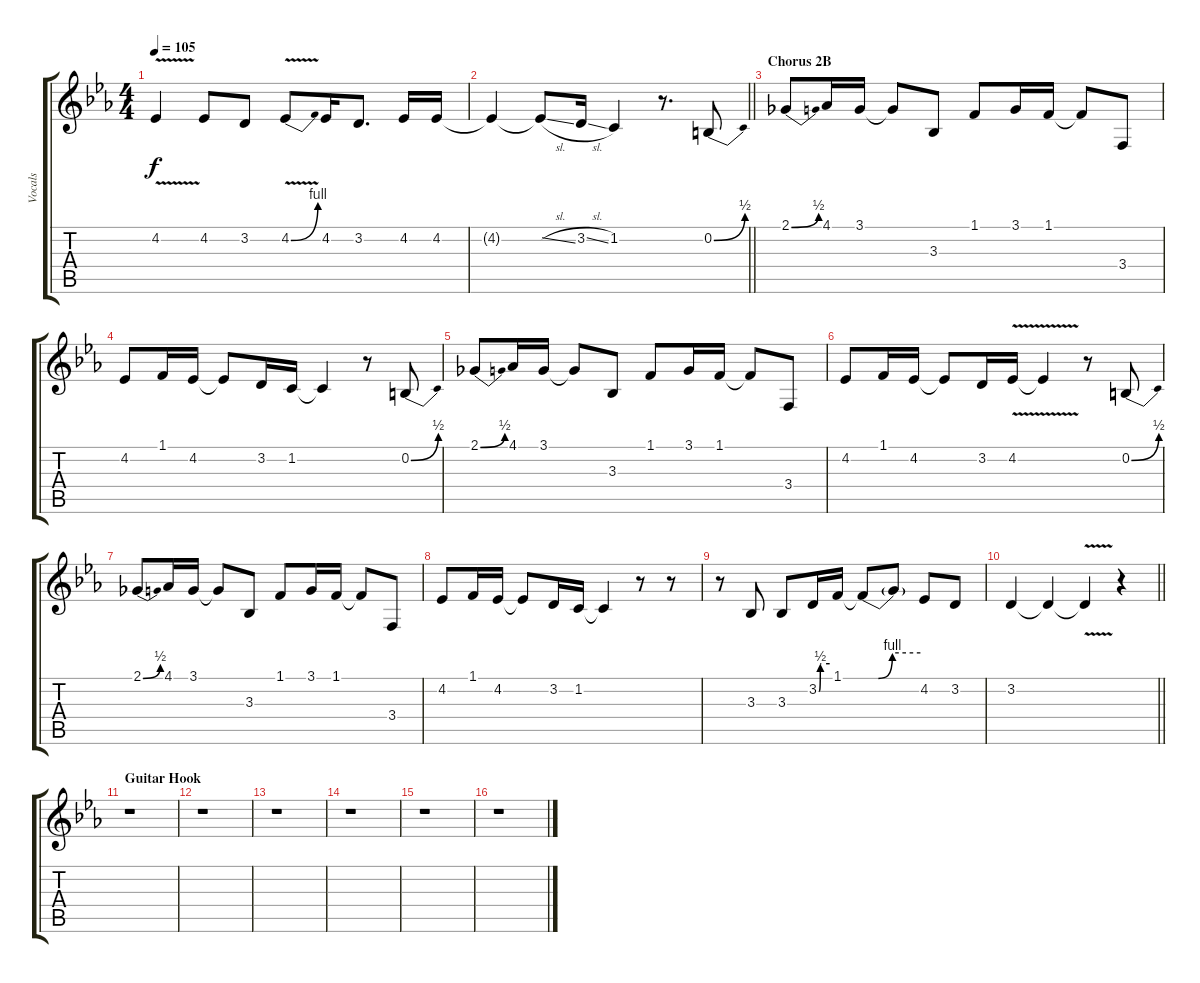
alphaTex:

\track ("Vocals" "Vocals") {instrument oboe}
\staff {score tabs}
\tuning (E4 B3 G3 D3 A2 E2) {hide}
\ts (4 4)
\tempo 105
\clef g2
\ks eb
4.2{v}.4{dy f} 4.2.8 3.2.8 4.2{be (bend 0 0 60 4) v}.8 4.2.16 3.2.8{d} 4.2.16 4.2.16 |
\barLineRight lightlight
4.2{t}.4 4.2{sl t}.8 3.2{sl}.16 1.2.4 r.8{d} 0.2{be (bend 0 0 60 2)}.8 |
\section ("" "Chorus 2B")
2.1{be (bend 0 0 60 2)}.8 4.1.16 3.1.16 3.1{t}.8 3.3.8 1.1.8 3.1.16 1.1.16 1.1{t}.8 3.4.8 |
4.2.8 1.1.16 4.2.16 4.2{t}.8 3.2.16 1.2.16 1.2{t}.4 r.8 0.2{be (bend 0 0 60 2)}.8 |
2.1{be (bend 0 0 60 2)}.8 4.1.16 3.1.16 3.1{t}.8 3.3.8 1.1.8 3.1.16 1.1.16 1.1{t}.8 3.4.8 |
4.2.8 1.1.16 4.2.16 4.2{t}.8 3.2.16 4.2{v}.16 4.2{t}.4 r.8 0.2{be (bend 0 0 60 2)}.8 |
2.1{be (bend 0 0 60 2)}.8 4.1.16 3.1.16 3.1{t}.8 3.3.8 1.1.8 3.1.16 1.1.16 1.1{t}.8 3.4.8 |
4.2.8 1.1.16 4.2.16 4.2{t}.8 3.2.16 1.2.16 1.2{t}.4 r.8 r.8 |
r.8 3.3.8 3.3.8 3.2{be (custom 0 0 4 0 10 2 15 2 60 2)}.16 1.1.16 1.1{be (custom 0 0 15 0 30 4 60 4) t}.8 1.1{t}.8 4.2.8 3.2.8 |
\barLineRight lightlight
3.2.4 3.2{t}.4 3.2{v t}.4 r.4 |
\section ("" "Guitar Hook")
r.1 |
r.1 |
r.1 |
r.1 |
r.1 |
r.1
